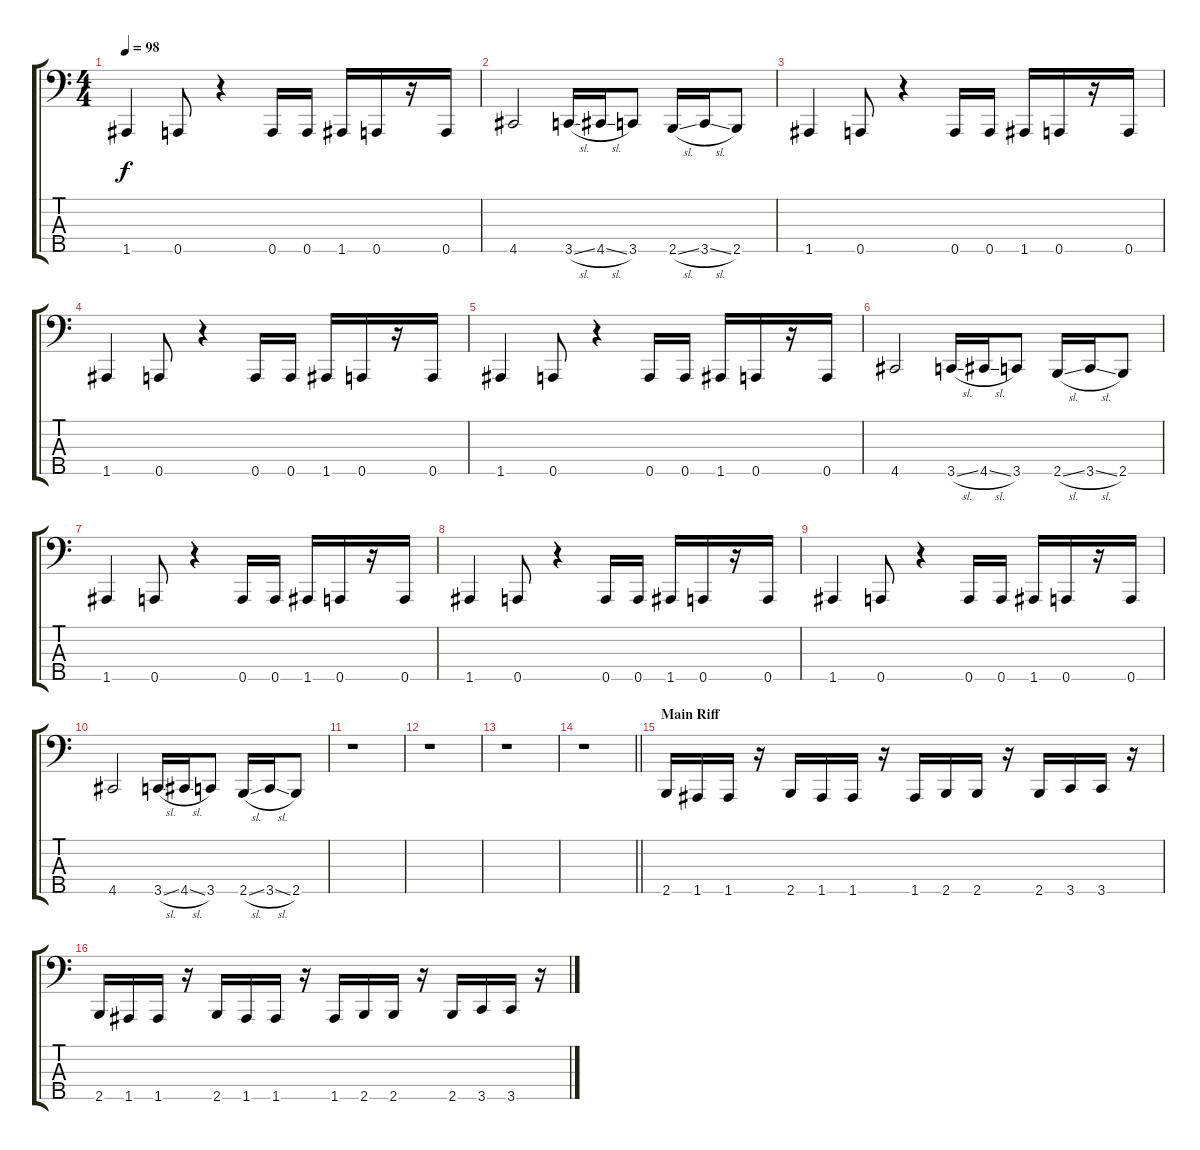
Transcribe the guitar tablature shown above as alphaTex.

\track "" {instrument electricbassfinger}
\staff {score tabs}
\tuning (F2 C2 G1 D1 A0) {hide}
\ts (4 4)
\tempo 98
\clef f4
\ks c
1.5.4{dy f} 0.5.8 r.4 0.5.16 0.5.16 1.5.16 0.5.16 r.16 0.5.16 |
4.5.2 3.5{sl}.16 4.5{sl}.16 3.5.8 2.5{sl}.16 3.5{sl}.16 2.5.8 |
1.5.4 0.5.8 r.4 0.5.16 0.5.16 1.5.16 0.5.16 r.16 0.5.16 |
1.5.4 0.5.8 r.4 0.5.16 0.5.16 1.5.16 0.5.16 r.16 0.5.16 |
1.5.4 0.5.8 r.4 0.5.16 0.5.16 1.5.16 0.5.16 r.16 0.5.16 |
4.5.2 3.5{sl}.16 4.5{sl}.16 3.5.8 2.5{sl}.16 3.5{sl}.16 2.5.8 |
1.5.4 0.5.8 r.4 0.5.16 0.5.16 1.5.16 0.5.16 r.16 0.5.16 |
1.5.4 0.5.8 r.4 0.5.16 0.5.16 1.5.16 0.5.16 r.16 0.5.16 |
1.5.4 0.5.8 r.4 0.5.16 0.5.16 1.5.16 0.5.16 r.16 0.5.16 |
4.5.2 3.5{sl}.16 4.5{sl}.16 3.5.8 2.5{sl}.16 3.5{sl}.16 2.5.8 |
r.1 |
r.1 |
r.1 |
\barLineRight lightlight
r.1 |
\section ("" "Main Riff")
2.5.16 1.5.16 1.5.16 r.16 2.5.16 1.5.16 1.5.16 r.16 1.5.16 2.5.16 2.5.16 r.16 2.5.16 3.5.16 3.5.16 r.16 |
2.5.16 1.5.16 1.5.16 r.16 2.5.16 1.5.16 1.5.16 r.16 1.5.16 2.5.16 2.5.16 r.16 2.5.16 3.5.16 3.5.16 r.16
